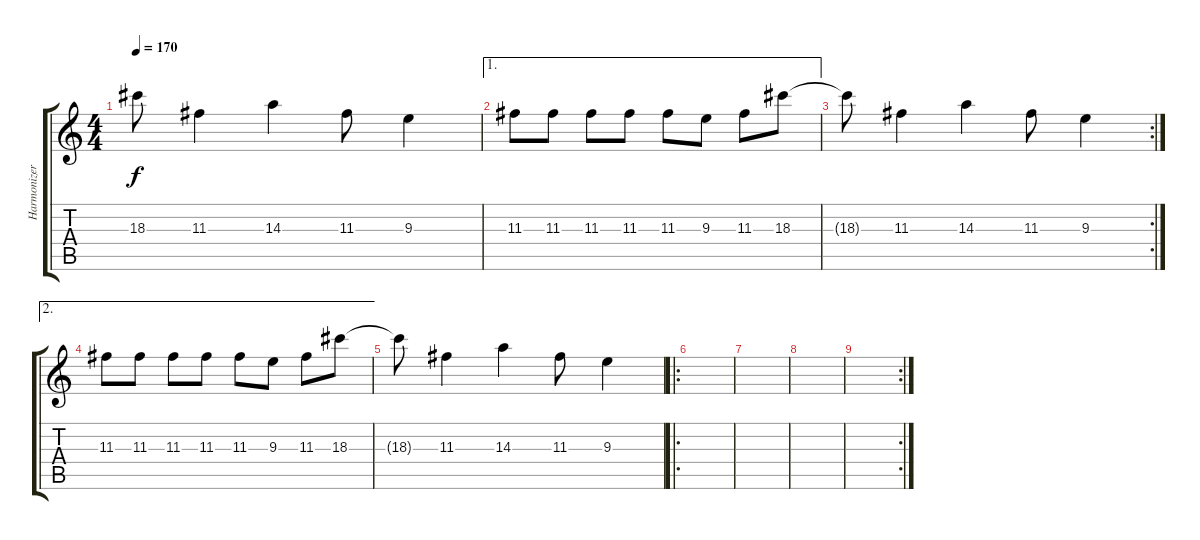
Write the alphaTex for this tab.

\track ("Harmonizer" "Harmonizer") {instrument distortionguitar}
\staff {score tabs}
\tuning (E4 B3 G3 D3 A2 E2) {hide}
\ts (4 4)
\tempo 170
\clef g2
\ks c
18.3{t}.8{dy f} 11.3.4 14.3.4 11.3.8 9.3.4 |
\ae 1
11.3.8 11.3.8 11.3.8 11.3.8 11.3.8 9.3.8 11.3.8 18.3.8 |
\rc 2
18.3{t}.8 11.3.4 14.3.4 11.3.8 9.3.4 |
\ae 2
11.3.8 11.3.8 11.3.8 11.3.8 11.3.8 9.3.8 11.3.8 18.3.8 |
18.3{t}.8 11.3.4 14.3.4 11.3.8 9.3.4 |
\ro
|
|
|
\rc 2
